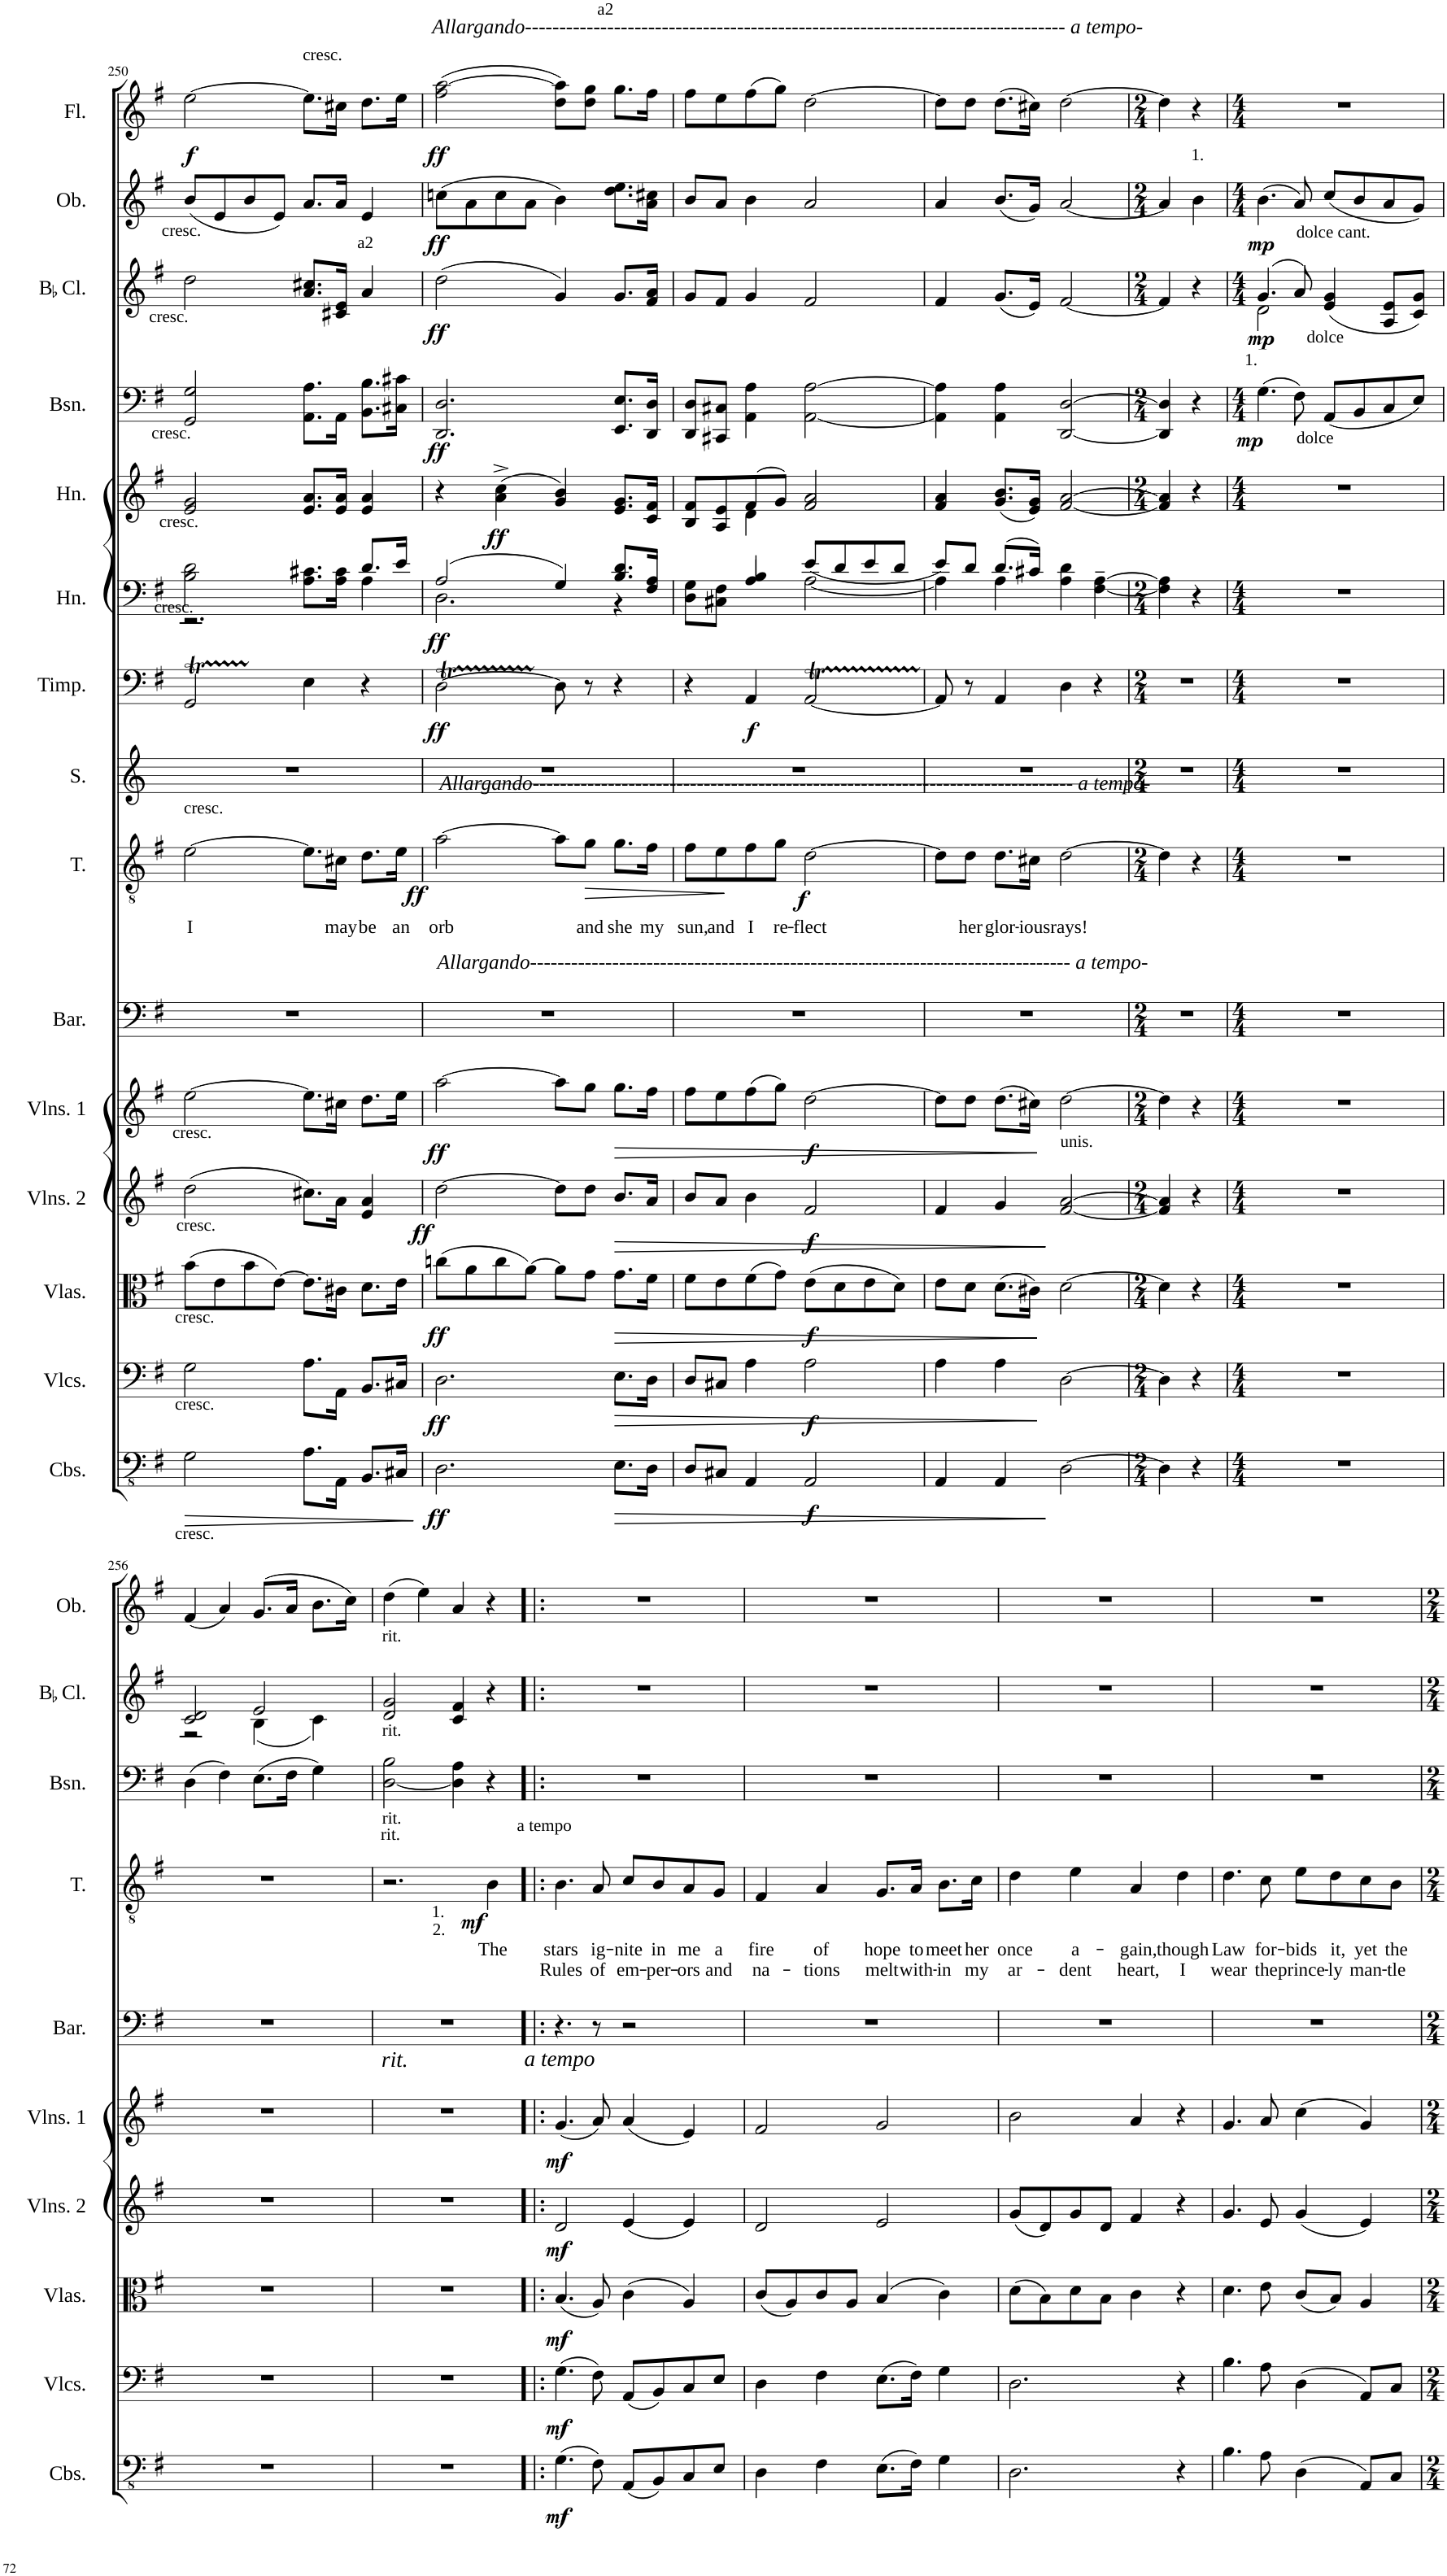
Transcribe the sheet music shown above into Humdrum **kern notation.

**kern	**dynam	**kern	**dynam	**kern	**dynam	**kern	**dynam	**kern	**dynam	**kern	**text	**text	**dynam	**kern	**dynam	**kern	**dynam	**kern	**dynam	**kern	**dynam	**kern	**dynam	**kern	**dynam	**kern	**dynam
*part13	*part13	*part12	*part12	*part11	*part11	*part10	*part10	*part9	*part9	*part8	*part8	*part8	*part8	*part7	*part7	*part6	*part6	*part5	*part5	*part4	*part4	*part3	*part3	*part2	*part2	*part1	*part1
*staff13	*staff13	*staff12	*staff12	*staff11	*staff11	*staff10	*staff10	*staff9	*staff9	*staff8	*staff8	*staff8	*staff8	*staff7	*staff7	*staff6	*staff6	*staff5	*staff5	*staff4	*staff4	*staff3	*staff3	*staff2	*staff2	*staff1	*staff1
*I"Contrabasses	*	*I"Violoncellos	*	*I"Violas	*	*I"Violins 2	*	*I"Violins 1	*	*I"Tenor	*	*	*	*I"Timpani	*	*I"Horn	*	*I"Horn	*	*I"Bassoon	*	*I"BaccidentalFlat Clarinet	*	*I"Oboe	*	*I"Flute	*
*I'Cbs.	*	*I'Vlcs.	*	*I'Vlas.	*	*I'Vlns. 2	*	*I'Vlns. 1	*	*I'T.	*	*	*	*I'Timp.	*	*I'Hn.	*	*I'Hn.	*	*I'Bsn.	*	*I'BaccidentalFlat Cl.	*	*I'Ob.	*	*I'Fl.	*
!!LO:PB:g=z
*clefFv4	*	*clefF4	*	*clefC3	*	*clefG2	*	*clefG2	*	*clefGv2	*	*	*	*clefF4	*	*clefF4	*	*clefG2	*	*clefF4	*	*clefG2	*	*clefG2	*	*clefG2	*
*	*	*	*	*	*	*	*	*	*	*	*	*	*	*	*	*ITrd4c7	*	*ITrd4c7	*	*	*	*ITrd1c2	*	*	*	*	*
*k[f#]	*	*k[f#]	*	*k[f#]	*	*k[f#]	*	*k[f#]	*	*k[f#]	*	*	*	*k[f#]	*	*k[f#]	*	*k[f#]	*	*k[f#]	*	*k[f#]	*	*k[f#]	*	*k[f#]	*
*M4/4	*	*M4/4	*	*M4/4	*	*M4/4	*	*M4/4	*	*M4/4	*	*	*	*M4/4	*	*M4/4	*	*M4/4	*	*M4/4	*	*M4/4	*	*M4/4	*	*M4/4	*
=250	=250	=250	=250	=250	=250	=250	=250	=250	=250	=250	=250	=250	=250	=250	=250	=250	=250	=250	=250	=250	=250	=250	=250	=250	=250	=250	=250
!	!	!	!	!	!	!	!	!	!	!LO:TX:a:t=cresc.	!	!	!	!	!	!	!	!	!	!	!	!	!	!	!	!	!
!	!	!	!	!	!	!	!	!LO:TX:b:t=cresc.	!	!	!	!	!	!	!	!	!	!	!	!	!	!	!	!	!	!	!
!	!	!	!	!	!	!LO:TX:b:t=cresc.	!	!	!	!	!	!	!	!	!	!	!	!	!	!	!	!	!	!	!	!	!
!	!	!	!	!LO:TX:b:t=cresc.	!	!	!	!	!	!	!	!	!	!	!	!	!	!	!	!	!	!	!	!	!	!	!
!	!	!LO:TX:b:t=cresc.	!	!	!	!	!	!	!	!	!	!	!	!	!	!	!	!	!	!	!	!	!	!	!	!	!
!LO:TX:b:t=cresc.	!	!	!	!	!	!	!	!	!	!	!	!	!	!	!	!	!	!	!	!	!	!	!	!	!	!	!
!	!LO:HP:b	!	!	!	!	!	!	!	!	!	!LO:LY:b	!	!	!	!	!	!	!	!	!	!	!	!	!	!	!	!LO:DY:b
*	*	*	*	*	*	*	*	*	*	*	*	*	*	*	*	*^	*	*	*	*	*	*	*	*	*	*	*
2GG\	>	2G\	.	(8b\L	.	(2dd\	.	[2ee\	.	[2e\	I	.	.	2GGT/	.	2B\ 2d\	2.r	.	2e/ 2g/	.	2GG/ 2G/	.	2dd\	.	(8b/L	.	[2ee\	f
.	.	.	.	8e\	.	.	.	.	.	.	.	.	.	.	.	.	.	.	.	.	.	.	.	.	8e/	.	.	.
.	.	.	.	8b\	.	.	.	.	.	.	.	.	.	.	.	.	.	.	.	.	.	.	.	.	8b/	.	.	.
.	.	.	.	[8e\J)	.	.	.	.	.	.	.	.	.	.	.	.	.	.	.	.	.	.	.	.	8e/J)	.	.	.
!	!	!	!	!	!	!	!	!	!	!	!	!	!	!	!	!	!	!	!	!	!	!	!	!	!	!	!LO:TX:a:t=cresc.	!
!	!	!	!	!	!	!	!	!	!	!	!	!	!	!	!	!	!	!	!	!	!	!	!	!	!LO:TX:b:t=cresc.	!	!	!
!	!	!	!	!	!	!	!	!	!	!	!	!	!	!	!	!	!	!	!	!	!	!	!LO:TX:b:t=cresc.	!	!	!	!	!
!	!	!	!	!	!	!	!	!	!	!	!	!	!	!	!	!	!	!	!	!	!LO:TX:b:t=cresc.	!	!	!	!	!	!	!
!	!	!	!	!	!	!	!	!	!	!	!	!	!	!	!	!	!	!	!LO:TX:b:t=cresc.	!	!	!	!	!	!	!	!	!
!	!	!	!	!	!	!	!	!	!	!	!	!	!	!	!	!LO:TX:a:t=cresc.	!	!	!	!	!	!	!	!	!	!	!	!
8.AA\L	.	8.A\L	.	8.e\L]	.	8.cc#X\L)	.	8.ee\L]	.	8.e\L]	.	.	.	4E\	.	8.A\ 8.c#X\L	.	.	8.e/ 8.a/L	.	8.AA\ 8.A\L	.	8.a/ 8.cc#X/L	.	8.a/L	.	8.ee\L]	.
!	!	!	!	!	!	!	!	!	!	!	!LO:LY:b	!	!	!	!	!	!	!	!	!	!	!	!	!	!	!	!	!
16AAA\Jk	.	16AA\Jk	.	16c#X\Jk	.	16a\Jk	.	16cc#X\Jk	.	16c#X\Jk	may	.	.	.	.	16A\ 16c#\Jk	.	.	16e/ 16a/Jk	.	16AA\Jk	.	16c#X/ 16e/Jk	.	16a/Jk	.	16cc#X\Jk	.
!	!	!	!	!	!	!	!	!	!	!	!	!	!	!	!	!	!	!	!	!	!	!	!LO:TX:a:t=a2	!	!	!	!	!
!	!	!	!	!	!	!	!	!	!	!	!LO:LY:b	!	!	!	!	!	!	!	!	!	!	!	!	!	!	!	!	!
8.BBB/L	.	8.BB/L	.	8.d\L	.	4e/ 4a/	.	8.dd\L	.	8.d\L	be	.	.	4r	.	8.d/L	4A\	.	4e/ 4a/	.	8.BB\ 8.B\L	.	4a/	.	4e/	.	8.dd\L	.
!	!	!	!	!	!	!	!	!	!	!	!LO:LY:b	!	!	!	!	!	!	!	!	!	!	!	!	!	!	!	!	!
16CC#X/Jk	.	16C#X/Jk	.	16e\Jk	.	.	.	16ee\Jk	.	16e\Jk	an	.	.	.	.	16e/Jk	.	.	.	.	16C#X\ 16c#X\Jk	.	.	.	.	.	16ee\Jk	.
*	*	*	*	*	*	*	*	*	*	*	*	*	*	*	*	*v	*v	*	*	*	*	*	*	*	*	*	*	*
.	]	.	.	.	.	.	.	.	.	.	.	.	.	.	.	.	.	.	.	.	.	.	.	.	.	.	.
=251	=251	=251	=251	=251	=251	=251	=251	=251	=251	=251	=251	=251	=251	=251	=251	=251	=251	=251	=251	=251	=251	=251	=251	=251	=251	=251	=251
!	!	!	!	!	!	!	!	!	!	!	!	!	!	!	!	!	!	!	!	!	!	!	!	!	!	!LO:TX:a:i:t=Allargando------------------------------------------------------------------------------- a tempo-	!
!	!LO:DY:b	!	!LO:DY:b	!	!LO:DY:b	!	!LO:DY:b	!	!LO:DY:b	!	!LO:LY:b	!	!LO:DY:b	!	!LO:DY:b	!	!LO:DY:b	!	!	!	!LO:DY:b	!	!LO:DY:b	!	!LO:DY:b	!	!LO:DY:b
*	*	*	*	*	*	*	*	*	*	*	*	*	*	*	*	*^	*	*	*	*	*	*	*	*	*	*	*
2.DD\	ff	2.D\	ff	(8ccn\L	ff	[2dd\	ff	[2aa\	ff	[2a\	orb	.	ff	[2DT\	ff	(2A/	2.D\	ff	4r	.	2.DD/ 2.D/	ff	(2dd\	ff	(8ccn\L	ff	(2ff#\ [2aa\	ff
.	.	.	.	8a\	.	.	.	.	.	.	.	.	.	.	.	.	.	.	.	.	.	.	.	.	8a\	.	.	.
!	!	!	!	!	!	!	!	!	!	!	!	!	!	!	!	!	!	!	!	!LO:DY:b	!	!	!	!	!	!	!	!
.	.	.	.	8cc\	.	.	.	.	.	.	.	.	.	.	.	.	.	.	(4a\^ 4cc\^	ff	.	.	.	.	8cc\	.	.	.
.	.	.	.	[8a\J)	.	.	.	.	.	.	.	.	.	.	.	.	.	.	.	.	.	.	.	.	8a\J	.	.	.
.	.	.	.	8a\L]	.	8dd\L]	.	8aa\L]	.	8a\L]	.	.	.	8D\]	.	4G/)	.	.	4g/ 4b/)	.	.	.	4g/)	.	4b\)	.	8dd\ 8aa\]L)	.
!	!	!	!	!	!	!	!	!	!	!	!LO:LY:b	!	!LO:HP:b	!	!	!	!	!	!	!	!	!	!	!	!	!	!	!
.	.	.	.	8g\J	.	8dd\J	.	8gg\J	.	8g\J	and	.	>	8r	.	.	.	.	.	.	.	.	.	.	.	.	8dd\ 8gg\J	.
!	!	!	!	!	!	!	!	!	!	!	!	!	!	!	!	!	!	!	!	!	!	!	!	!	!	!	!LO:TX:a:t=a2	!
!	!LO:HP:b	!	!LO:HP:b	!	!LO:HP:b	!	!LO:HP:b	!	!LO:HP:b	!	!LO:LY:b	!	!	!	!	!	!	!	!	!	!	!	!	!	!	!	!	!
8.EE\L	>	8.E\L	>	8.g\L	>	8.b/L	>	8.gg\L	>	8.g\L	she	.	.	4r	.	8.B/ 8.d/L	4r	.	8.e/ 8.g/L	.	8.EE/ 8.E/L	.	8.g/L	.	8.dd\ 8.ee\L	.	8.gg\L	.
!	!	!	!	!	!	!	!	!	!	!	!LO:LY:b	!	!	!	!	!	!	!	!	!	!	!	!	!	!	!	!	!
16DD\Jk	.	16D\Jk	.	16f#\Jk	.	16a/Jk	.	16ff#\Jk	.	16f#\Jk	my	.	.	.	.	16F#/ 16A/Jk	.	.	16c/ 16f#/Jk	.	16DD/ 16D/Jk	.	16f#/ 16a/Jk	.	16a\ 16cc#X\Jk	.	16ff#\Jk	.
*	*	*	*	*	*	*	*	*	*	*	*	*	*	*	*	*v	*v	*	*	*	*	*	*	*	*	*	*	*
.	]	.	]	.	]	.	]	.	]	.	.	.	.	.	.	.	.	.	.	.	.	.	.	.	.	.	.
=252	=252	=252	=252	=252	=252	=252	=252	=252	=252	=252	=252	=252	=252	=252	=252	=252	=252	=252	=252	=252	=252	=252	=252	=252	=252	=252	=252
!	!	!	!	!	!	!	!	!	!	!	!LO:LY:b	!	!	!	!	!	!	!	!	!	!	!	!	!	!	!	!
*	*	*	*	*	*	*	*	*	*	*	*	*	*	*	*	*^	*	*^	*	*	*	*	*	*	*	*	*
8DD/L	.	8D/L	.	8f#\L	.	8b/L	.	8ff#\L	.	8f#\L	sun,	.	.	4r	.	8D\ 8G\L	4ryy	.	8B/ 8f#/L	4ryy	.	8DD/ 8D/L	.	8g/L	.	8b/L	.	8ff#\L	.
!	!	!	!	!	!	!	!	!	!	!	!LO:LY:b	!	!	!	!	!	!	!	!	!	!	!	!	!	!	!	!	!	!
8CC#X/J	.	8C#X/J	.	8e\	.	8a/J	.	8ee\	.	8e\	and	.	.	.	.	8C#X\ 8F#\J	.	.	8A/ 8e/	.	.	8CC#X/ 8C#X/J	.	8f#/J	.	8a/J	.	8ee\	.
!	!	!	!	!	!	!	!	!	!	!	!LO:LY:b	!	!	!	!LO:DY:b	!	!	!	!	!	!	!	!	!	!	!	!	!	!
4AAA/	.	4A\	.	(8f#\	.	4b\	.	(8ff#\	.	8f#\	I	.	.	4AA/	f	4A/	4B/	.	(8f#/	4d\	.	4AA\ 4A\	.	4g/	.	4b\	.	(8ff#\	.
!	!	!	!	!	!	!	!	!	!	!	!LO:LY:b	!	!	!	!	!	!	!	!	!	!	!	!	!	!	!	!	!	!
.	.	.	.	8g\J)	.	.	.	8gg\J)	.	8g\J	re-	.	]	.	.	.	.	.	8g/J)	.	.	.	.	.	.	.	.	8gg\J)	.
!	!LO:DY:b	!	!LO:DY:b	!	!LO:DY:b	!	!LO:DY:b	!	!LO:DY:b	!	!LO:LY:b	!	!LO:DY:b	!	!	!	!	!	!	!	!	!	!	!	!	!	!	!	!
2AAA/	f	2A\	f	(8e\L	f	2f#/	f	[2dd\	f	[2d\	-flect	.	f	[2AAT/	.	[2A\	(8e/L	.	2f#/ 2a/	2ryy	.	[2AA\ [2A\	.	2f#/	.	2a/	.	[2dd\	.
.	.	.	.	8d\	.	.	.	.	.	.	.	.	.	.	.	.	8d/	.	.	.	.	.	.	.	.	.	.	.	.
.	.	.	.	8e\	.	.	.	.	.	.	.	.	.	.	.	.	8e/	.	.	.	.	.	.	.	.	.	.	.	.
.	.	.	.	8d\J)	.	.	.	.	.	.	.	.	.	.	.	.	8d/J	.	.	.	.	.	.	.	.	.	.	.	.
*	*	*	*	*	*	*	*	*	*	*	*	*	*	*	*	*	*	*	*v	*v	*	*	*	*	*	*	*	*	*
=253	=253	=253	=253	=253	=253	=253	=253	=253	=253	=253	=253	=253	=253	=253	=253	=253	=253	=253	=253	=253	=253	=253	=253	=253	=253	=253	=253	=253
4AAA/	.	4A\	.	8e\L	.	4f#/	.	8dd\L]	.	8d\L]	.	.	.	8AA/]	.	4A\]	8e/L)	.	4f#/ 4a/	.	4AA\] 4A\]	.	4f#/	.	4a/	.	8dd\L]	.
!	!	!	!	!	!	!	!	!	!	!	!LO:LY:b	!	!	!	!	!	!	!	!	!	!	!	!	!	!	!	!	!
.	.	.	.	8d\J	.	.	.	8dd\J	.	8d\J	her	.	.	8r	.	.	8d/J	.	.	.	.	.	.	.	.	.	8dd\J	.
!	!	!	!	!	!	!	!	!	!	!	!LO:LY:b	!	!	!	!	!	!	!	!	!	!	!	!	!	!	!	!	!
4AAA/	.	4A\	.	(8.d\L	.	4g/	.	(8.dd\L	.	8.d\L	glor-	.	.	4AA/	.	(8.d/L	4A\	.	(8.g/ 8.b/L	.	4AA\ 4A\	.	(8.g/L	.	(8.b/L	.	(8.dd\L	.
!	!	!	!	!	!	!	!	!	!	!	!LO:LY:b	!	!	!	!	!	!	!	!	!	!	!	!	!	!	!	!	!
.	.	.	.	16c#X\Jk)	.	.	.	16cc#X\Jk)	.	16c#X\Jk	-ious	.	.	.	.	16c#X/Jk)	.	.	16e/ 16g/Jk)	.	.	.	16e/Jk)	.	16g/Jk)	.	16cc#X\Jk)	.
!	!	!	!	!	!	!LO:TX:a:t=unis.	!	!	!	!	!	!	!	!	!	!	!	!	!	!	!	!	!	!	!	!	!	!
!	!	!	!	!	!	!	!	!	!	!	!LO:LY:b	!	!	!	!	!	!	!	!	!	!	!	!	!	!	!	!	!
[2DD\	.	[2D\	.	[2d\	.	[2f#/ [2a/	.	[2dd\	.	[2d\	rays!	.	.	4D\	.	4A\ 4d\	2ryy	.	[2f#/ [2a/	.	[2DD/ [2D/	.	[2f#/	.	[2a/	.	[2dd\	.
.	.	.	.	.	.	.	.	.	.	.	.	.	.	4r	.	[4F#\~ [4A\~	.	.	.	.	.	.	.	.	.	.	.	.
*	*	*	*	*	*	*	*	*	*	*	*	*	*	*	*	*v	*v	*	*	*	*	*	*	*	*	*	*	*
=254	=254	=254	=254	=254	=254	=254	=254	=254	=254	=254	=254	=254	=254	=254	=254	=254	=254	=254	=254	=254	=254	=254	=254	=254	=254	=254	=254
*M2/4	*	*M2/4	*	*M2/4	*	*M2/4	*	*M2/4	*	*M2/4	*	*	*	*M2/4	*	*M2/4	*	*M2/4	*	*M2/4	*	*M2/4	*	*M2/4	*	*M2/4	*
4DD\]	.	4D\]	.	4d\]	.	4f#/] 4a/]	.	4dd\]	.	4d\]	.	.	.	2r	.	4F#\] 4A\]	.	4f#/] 4a/]	.	4DD/] 4D/]	.	4f#/]	.	4a/]	.	4dd\]	.
!	!	!	!	!	!	!	!	!	!	!	!	!	!	!	!	!	!	!	!	!	!	!	!	!LO:TX:a:t=1.	!	!	!
4r	.	4r	.	4r	.	4r	.	4r	.	4r	.	.	.	.	.	4r	.	4r	.	4r	.	4r	.	4b\	.	4r	.
=255	=255	=255	=255	=255	=255	=255	=255	=255	=255	=255	=255	=255	=255	=255	=255	=255	=255	=255	=255	=255	=255	=255	=255	=255	=255	=255	=255
*M4/4	*	*M4/4	*	*M4/4	*	*M4/4	*	*M4/4	*	*M4/4	*	*	*	*M4/4	*	*M4/4	*	*M4/4	*	*M4/4	*	*M4/4	*	*M4/4	*	*M4/4	*
*	*	*	*	*	*	*	*	*	*	*	*	*	*	*	*	*	*	*	*	*	*	*^	*	*	*	*	*
!	!	!	!	!	!	!	!	!	!	!	!	!	!	!	!	!	!	!	!	!	!	!	!	!	!LO:TX:b:t=dolce cant.	!	!	!
!	!	!	!	!	!	!	!	!	!	!	!	!	!	!	!	!	!	!	!	!LO:TX:a:t=1.	!	!	!	!	!	!	!	!
!	!	!	!	!	!	!	!	!	!	!	!	!	!	!	!	!	!	!	!	!	!LO:DY:b	!	!	!LO:DY:b	!	!LO:DY:b	!	!
1r	.	1r	.	1r	.	1r	.	1r	.	1r	.	.	.	1r	.	1r	.	1r	.	(4.G\	mp	(4.g/	2d\	mp	(4.b\	mp	1r	.
.	.	.	.	.	.	.	.	.	.	.	.	.	.	.	.	.	.	.	.	8F#\)	.	8a/)	.	.	8a/)	.	.	.
!	!	!	!	!	!	!	!	!	!	!	!	!	!	!	!	!	!	!	!	!	!	!LO:TX:b:t=dolce	!	!	!	!	!	!
!	!	!	!	!	!	!	!	!	!	!	!	!	!	!	!	!	!	!	!	!LO:TX:b:t=dolce	!	!	!	!	!	!	!	!
.	.	.	.	.	.	.	.	.	.	.	.	.	.	.	.	.	.	.	.	(8AA/L	.	(4e/ 4g/	2ryy	.	(8cc/L	.	.	.
.	.	.	.	.	.	.	.	.	.	.	.	.	.	.	.	.	.	.	.	8BB/	.	.	.	.	8b/	.	.	.
.	.	.	.	.	.	.	.	.	.	.	.	.	.	.	.	.	.	.	.	8C/	.	8A/ 8e/L	.	.	8a/	.	.	.
.	.	.	.	.	.	.	.	.	.	.	.	.	.	.	.	.	.	.	.	8E/J)	.	8c/ 8g/J)	.	.	8g/J)	.	.	.
!!LO:LB:g=z
=256	=256	=256	=256	=256	=256	=256	=256	=256	=256	=256	=256	=256	=256	=256	=256	=256	=256	=256	=256	=256	=256	=256	=256	=256	=256	=256	=256	=256
1r	.	1r	.	1r	.	1r	.	1r	.	1r	.	.	.	1r	.	1r	.	1r	.	(4D\	.	2c/ 2d/	2r	.	(4f#/	.	1r	.
.	.	.	.	.	.	.	.	.	.	.	.	.	.	.	.	.	.	.	.	4F#\)	.	.	.	.	4a/)	.	.	.
.	.	.	.	.	.	.	.	.	.	.	.	.	.	.	.	.	.	.	.	(8.E\L	.	2e/	(4B\	.	(8.g/L	.	.	.
.	.	.	.	.	.	.	.	.	.	.	.	.	.	.	.	.	.	.	.	16F#\Jk	.	.	.	.	16a/Jk	.	.	.
.	.	.	.	.	.	.	.	.	.	.	.	.	.	.	.	.	.	.	.	4G\)	.	.	4c\)	.	8.b\L	.	.	.
.	.	.	.	.	.	.	.	.	.	.	.	.	.	.	.	.	.	.	.	.	.	.	.	.	16cc\Jk)	.	.	.
*	*	*	*	*	*	*	*	*	*	*	*	*	*	*	*	*	*	*	*	*	*	*v	*v	*	*	*	*	*
=257	=257	=257	=257	=257	=257	=257	=257	=257	=257	=257	=257	=257	=257	=257	=257	=257	=257	=257	=257	=257	=257	=257	=257	=257	=257	=257	=257
!	!	!	!	!	!	!	!	!	!	!	!	!	!	!	!	!	!	!	!	!	!	!	!	!LO:TX:b:t=rit.	!	!	!
!	!	!	!	!	!	!	!	!	!	!	!	!	!	!	!	!	!	!	!	!	!	!LO:TX:b:t=rit.	!	!	!	!	!
!	!	!	!	!	!	!	!	!	!	!	!	!	!	!	!	!	!	!	!	!LO:TX:b:t=rit.	!	!	!	!	!	!	!
!	!	!	!	!	!	!	!	!	!	!LO:TX:a:t=rit.	!	!	!	!	!	!	!	!	!	!	!	!	!	!	!	!	!
!	!	!	!	!	!	!	!	!LO:TX:a:i:t=rit.	!	!	!	!	!	!	!	!	!	!	!	!	!	!	!	!	!	!	!
1r	.	1r	.	1r	.	1r	.	1r	.	2.r	.	.	.	1r	.	1r	.	1r	.	[2D\ 2B\	.	2d/ 2g/	.	(4dd\	.	1r	.
.	.	.	.	.	.	.	.	.	.	.	.	.	.	.	.	.	.	.	.	.	.	.	.	4ee\)	.	.	.
.	.	.	.	.	.	.	.	.	.	.	.	.	.	.	.	.	.	.	.	4D\] 4A\	.	4c/ 4f#/	.	4a/	.	.	.
!	!	!	!	!	!	!	!	!	!	!LO:TX:a:t=a tempo	!	!	!	!	!	!	!	!	!	!	!	!	!	!	!	!	!
!	!	!	!	!	!	!	!	!	!	!	!LO:LY:b	!	!LO:DY:b	!	!	!	!	!	!	!	!	!	!	!	!	!	!
.	.	.	.	.	.	.	.	.	.	4B\	The	.	mf	.	.	.	.	.	.	4r	.	4r	.	4r	.	.	.
=258!|:	=258!|:	=258!|:	=258!|:	=258!|:	=258!|:	=258!|:	=258!|:	=258!|:	=258!|:	=258!|:	=258!|:	=258!|:	=258!|:	=258!|:	=258!|:	=258!|:	=258!|:	=258!|:	=258!|:	=258!|:	=258!|:	=258!|:	=258!|:	=258!|:	=258!|:	=258!|:	=258!|:
!	!	!	!	!	!	!	!	!LO:TX:a:i:t=a tempo	!	!	!	!	!	!	!	!	!	!	!	!	!	!	!	!	!	!	!
!	!LO:DY:b	!	!LO:DY:b	!	!LO:DY:b	!	!LO:DY:b	!	!LO:DY:b	!	!LO:LY:b	!LO:LY:b	!	!	!	!	!	!	!	!	!	!	!	!	!	!	!
(4.GG\	mf	(4.G\	mf	(4.B/	mf	2d/	mf	(4.g/	mf	4.B\	stars	Rules	.	1r	.	1r	.	1r	.	1r	.	1r	.	1r	.	1r	.
!	!	!	!	!	!	!	!	!	!	!	!LO:LY:b	!LO:LY:b	!	!	!	!	!	!	!	!	!	!	!	!	!	!	!
8FF#\)	.	8F#\)	.	8A/)	.	.	.	8a/)	.	8A/	ig-	of	.	.	.	.	.	.	.	.	.	.	.	.	.	.	.
!	!	!	!	!	!	!	!	!	!	!	!LO:LY:b	!LO:LY:b	!	!	!	!	!	!	!	!	!	!	!	!	!	!	!
(8AAA/L	.	(8AA/L	.	(4c\	.	(4e/	.	(4a/	.	8c/L	-nite	em-	.	.	.	.	.	.	.	.	.	.	.	.	.	.	.
!	!	!	!	!	!	!	!	!	!	!	!LO:LY:b	!LO:LY:b	!	!	!	!	!	!	!	!	!	!	!	!	!	!	!
8BBB/)	.	8BB/)	.	.	.	.	.	.	.	8B/	in	-per-	.	.	.	.	.	.	.	.	.	.	.	.	.	.	.
!	!	!	!	!	!	!	!	!	!	!	!LO:LY:b	!LO:LY:b	!	!	!	!	!	!	!	!	!	!	!	!	!	!	!
8CC/	.	8C/	.	4A/)	.	4e/)	.	4e/)	.	8A/	me	-ors	.	.	.	.	.	.	.	.	.	.	.	.	.	.	.
!	!	!	!	!	!	!	!	!	!	!	!LO:LY:b	!LO:LY:b	!	!	!	!	!	!	!	!	!	!	!	!	!	!	!
8EE/J	.	8E/J	.	.	.	.	.	.	.	8G/J	a	and	.	.	.	.	.	.	.	.	.	.	.	.	.	.	.
=259	=259	=259	=259	=259	=259	=259	=259	=259	=259	=259	=259	=259	=259	=259	=259	=259	=259	=259	=259	=259	=259	=259	=259	=259	=259	=259	=259
!	!	!	!	!	!	!	!	!	!	!	!LO:LY:b	!LO:LY:b	!	!	!	!	!	!	!	!	!	!	!	!	!	!	!
4DD\	.	4D\	.	(8c/L	.	2d/	.	2f#/	.	4F#/	fire	na-	.	1r	.	1r	.	1r	.	1r	.	1r	.	1r	.	1r	.
.	.	.	.	8A/)	.	.	.	.	.	.	.	.	.	.	.	.	.	.	.	.	.	.	.	.	.	.	.
!	!	!	!	!	!	!	!	!	!	!	!LO:LY:b	!LO:LY:b	!	!	!	!	!	!	!	!	!	!	!	!	!	!	!
4FF#\	.	4F#\	.	8c/	.	.	.	.	.	4A/	of	-tions	.	.	.	.	.	.	.	.	.	.	.	.	.	.	.
.	.	.	.	8A/J	.	.	.	.	.	.	.	.	.	.	.	.	.	.	.	.	.	.	.	.	.	.	.
!	!	!	!	!	!	!	!	!	!	!	!LO:LY:b	!LO:LY:b	!	!	!	!	!	!	!	!	!	!	!	!	!	!	!
(8.EE\L	.	(8.E\L	.	(4B/	.	2e/	.	2g/	.	8.G/L	hope	melt	.	.	.	.	.	.	.	.	.	.	.	.	.	.	.
!	!	!	!	!	!	!	!	!	!	!	!LO:LY:b	!LO:LY:b	!	!	!	!	!	!	!	!	!	!	!	!	!	!	!
16FF#\Jk)	.	16F#\Jk)	.	.	.	.	.	.	.	16A/Jk	to	with-	.	.	.	.	.	.	.	.	.	.	.	.	.	.	.
!	!	!	!	!	!	!	!	!	!	!	!LO:LY:b	!LO:LY:b	!	!	!	!	!	!	!	!	!	!	!	!	!	!	!
4GG\	.	4G\	.	4c\)	.	.	.	.	.	8.B\L	meet	-in	.	.	.	.	.	.	.	.	.	.	.	.	.	.	.
!	!	!	!	!	!	!	!	!	!	!	!LO:LY:b	!LO:LY:b	!	!	!	!	!	!	!	!	!	!	!	!	!	!	!
.	.	.	.	.	.	.	.	.	.	16c\Jk	her	my	.	.	.	.	.	.	.	.	.	.	.	.	.	.	.
=260	=260	=260	=260	=260	=260	=260	=260	=260	=260	=260	=260	=260	=260	=260	=260	=260	=260	=260	=260	=260	=260	=260	=260	=260	=260	=260	=260
!	!	!	!	!	!	!	!	!	!	!	!LO:LY:b	!LO:LY:b	!	!	!	!	!	!	!	!	!	!	!	!	!	!	!
2.DD\	.	2.D\	.	(8d\L	.	(8g/L	.	2b\	.	4d\	once	ar-	.	1r	.	1r	.	1r	.	1r	.	1r	.	1r	.	1r	.
.	.	.	.	8B\)	.	8d/)	.	.	.	.	.	.	.	.	.	.	.	.	.	.	.	.	.	.	.	.	.
!	!	!	!	!	!	!	!	!	!	!	!LO:LY:b	!LO:LY:b	!	!	!	!	!	!	!	!	!	!	!	!	!	!	!
.	.	.	.	8d\	.	8g/	.	.	.	4e\	a-	-dent	.	.	.	.	.	.	.	.	.	.	.	.	.	.	.
.	.	.	.	8B\J	.	8d/J	.	.	.	.	.	.	.	.	.	.	.	.	.	.	.	.	.	.	.	.	.
!	!	!	!	!	!	!	!	!	!	!	!LO:LY:b	!LO:LY:b	!	!	!	!	!	!	!	!	!	!	!	!	!	!	!
.	.	.	.	4c\	.	4f#/	.	4a/	.	4A/	-gain,	heart,	.	.	.	.	.	.	.	.	.	.	.	.	.	.	.
!	!	!	!	!	!	!	!	!	!	!	!LO:LY:b	!LO:LY:b	!	!	!	!	!	!	!	!	!	!	!	!	!	!	!
4r	.	4r	.	4r	.	4r	.	4r	.	4d\	though	I	.	.	.	.	.	.	.	.	.	.	.	.	.	.	.
=261	=261	=261	=261	=261	=261	=261	=261	=261	=261	=261	=261	=261	=261	=261	=261	=261	=261	=261	=261	=261	=261	=261	=261	=261	=261	=261	=261
!	!	!	!	!	!	!	!	!	!	!	!LO:LY:b	!LO:LY:b	!	!	!	!	!	!	!	!	!	!	!	!	!	!	!
4.BB\	.	4.B\	.	4.d\	.	4.g/	.	4.g/	.	4.d\	Law	wear	.	1r	.	1r	.	1r	.	1r	.	1r	.	1r	.	1r	.
!	!	!	!	!	!	!	!	!	!	!	!LO:LY:b	!LO:LY:b	!	!	!	!	!	!	!	!	!	!	!	!	!	!	!
8AA\	.	8A\	.	8e\	.	8e/	.	8a/	.	8c\	for-	the	.	.	.	.	.	.	.	.	.	.	.	.	.	.	.
!	!	!	!	!	!	!	!	!	!	!	!LO:LY:b	!LO:LY:b	!	!	!	!	!	!	!	!	!	!	!	!	!	!	!
(4DD\	.	(4D\	.	(8c/L	.	(4g/	.	(4cc\	.	8e\L	-bids	prince-	.	.	.	.	.	.	.	.	.	.	.	.	.	.	.
!	!	!	!	!	!	!	!	!	!	!	!LO:LY:b	!LO:LY:b	!	!	!	!	!	!	!	!	!	!	!	!	!	!	!
.	.	.	.	8B/J)	.	.	.	.	.	8d\	it,	-ly	.	.	.	.	.	.	.	.	.	.	.	.	.	.	.
!	!	!	!	!	!	!	!	!	!	!	!LO:LY:b	!LO:LY:b	!	!	!	!	!	!	!	!	!	!	!	!	!	!	!
8AAA/L)	.	8AA/L)	.	4A/	.	4e/)	.	4g/)	.	8c\	yet	man-	.	.	.	.	.	.	.	.	.	.	.	.	.	.	.
!	!	!	!	!	!	!	!	!	!	!	!LO:LY:b	!LO:LY:b	!	!	!	!	!	!	!	!	!	!	!	!	!	!	!
8CC/J	.	8C/J	.	.	.	.	.	.	.	8B\J	the	-tle	.	.	.	.	.	.	.	.	.	.	.	.	.	.	.
=	=	=	=	=	=	=	=	=	=	=	=	=	=	=	=	=	=	=	=	=	=	=	=	=	=	=	=
*-	*-	*-	*-	*-	*-	*-	*-	*-	*-	*-	*-	*-	*-	*-	*-	*-	*-	*-	*-	*-	*-	*-	*-	*-	*-	*-	*-
